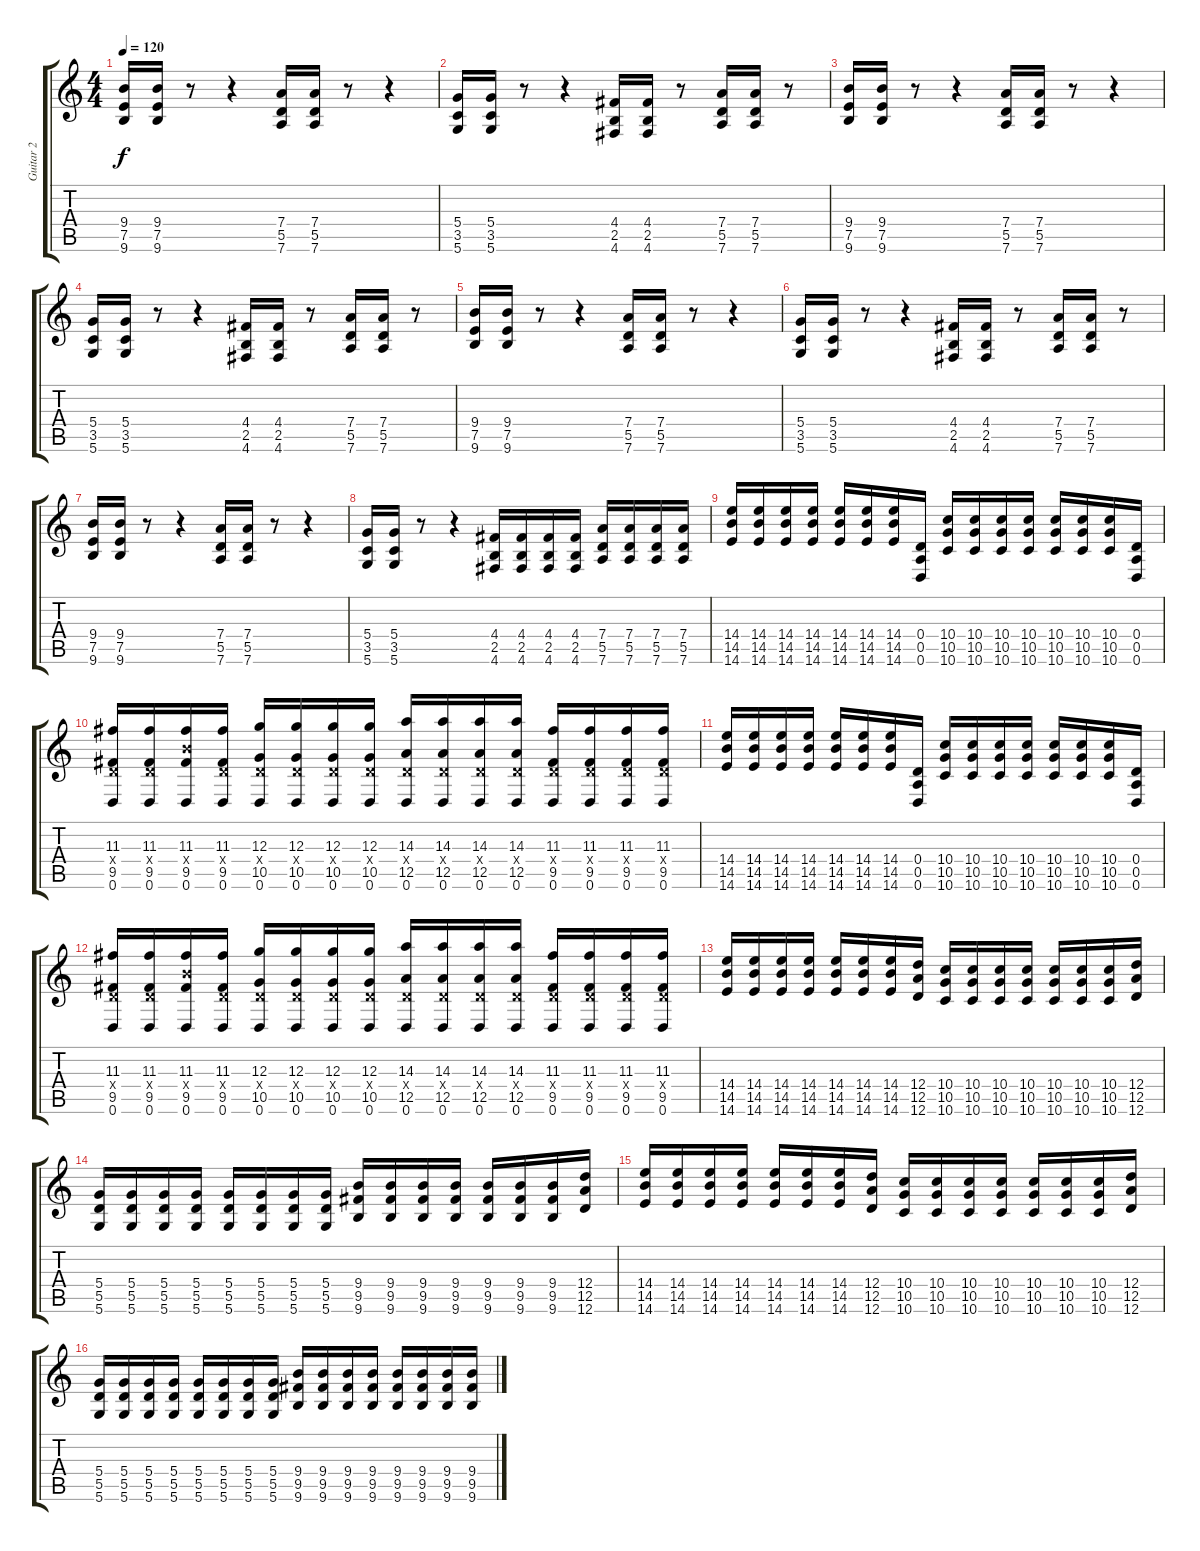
\track ("Guitar 2" "Guitar 2") {instrument distortionguitar}
\staff {score tabs}
\tuning (E4 B3 G3 D3 A2 D2) {hide}
\ts (4 4)
\tempo 120
\clef g2
\ks c
(9.4 7.5 9.6).16{dy f} (9.4 7.5 9.6).16 r.8 r.4 (7.4 5.5 7.6).16 (7.4 5.5 7.6).16 r.8 r.4 |
(5.4 3.5 5.6).16 (5.4 3.5 5.6).16 r.8 r.4 (4.4 2.5 4.6).16 (4.4 2.5 4.6).16 r.8 (7.4 5.5 7.6).16 (7.4 5.5 7.6).16 r.8 |
(9.4 7.5 9.6).16 (9.4 7.5 9.6).16 r.8 r.4 (7.4 5.5 7.6).16 (7.4 5.5 7.6).16 r.8 r.4 |
(5.4 3.5 5.6).16 (5.4 3.5 5.6).16 r.8 r.4 (4.4 2.5 4.6).16 (4.4 2.5 4.6).16 r.8 (7.4 5.5 7.6).16 (7.4 5.5 7.6).16 r.8 |
(9.4 7.5 9.6).16 (9.4 7.5 9.6).16 r.8 r.4 (7.4 5.5 7.6).16 (7.4 5.5 7.6).16 r.8 r.4 |
(5.4 3.5 5.6).16 (5.4 3.5 5.6).16 r.8 r.4 (4.4 2.5 4.6).16 (4.4 2.5 4.6).16 r.8 (7.4 5.5 7.6).16 (7.4 5.5 7.6).16 r.8 |
(9.4 7.5 9.6).16 (9.4 7.5 9.6).16 r.8 r.4 (7.4 5.5 7.6).16 (7.4 5.5 7.6).16 r.8 r.4 |
(5.4 3.5 5.6).16 (5.4 3.5 5.6).16 r.8 r.4 (4.4 2.5 4.6).16 (4.4 2.5 4.6).16 (4.4 2.5 4.6).16 (4.4 2.5 4.6).16 (7.4 5.5 7.6).16 (7.4 5.5 7.6).16 (7.4 5.5 7.6).16 (7.4 5.5 7.6).16 |
(14.4 14.5 14.6).16 (14.4 14.5 14.6).16 (14.4 14.5 14.6).16 (14.4 14.5 14.6).16 (14.4 14.5 14.6).16 (14.4 14.5 14.6).16 (14.4 14.5 14.6).16 (0.4 0.5 0.6).16 (10.4 10.5 10.6).16 (10.4 10.5 10.6).16 (10.4 10.5 10.6).16 (10.4 10.5 10.6).16 (10.4 10.5 10.6).16 (10.4 10.5 10.6).16 (10.4 10.5 10.6).16 (0.4 0.5 0.6).16 |
(11.3 0.4{x} 9.5 0.6).16 (11.3 0.4{x} 9.5 0.6).16 (11.3 9.4{x} 9.5 0.6).16 (11.3 0.4{x} 9.5 0.6).16 (12.3 0.4{x} 10.5 0.6).16 (12.3 0.4{x} 10.5 0.6).16 (12.3 0.4{x} 10.5 0.6).16 (12.3 0.4{x} 10.5 0.6).16 (14.3 0.4{x} 12.5 0.6).16 (14.3 0.4{x} 12.5 0.6).16 (14.3 0.4{x} 12.5 0.6).16 (14.3 0.4{x} 12.5 0.6).16 (11.3 0.4{x} 9.5 0.6).16 (11.3 0.4{x} 9.5 0.6).16 (11.3 0.4{x} 9.5 0.6).16 (11.3 0.4{x} 9.5 0.6).16 |
(14.4 14.5 14.6).16 (14.4 14.5 14.6).16 (14.4 14.5 14.6).16 (14.4 14.5 14.6).16 (14.4 14.5 14.6).16 (14.4 14.5 14.6).16 (14.4 14.5 14.6).16 (0.4 0.5 0.6).16 (10.4 10.5 10.6).16 (10.4 10.5 10.6).16 (10.4 10.5 10.6).16 (10.4 10.5 10.6).16 (10.4 10.5 10.6).16 (10.4 10.5 10.6).16 (10.4 10.5 10.6).16 (0.4 0.5 0.6).16 |
(11.3 0.4{x} 9.5 0.6).16 (11.3 0.4{x} 9.5 0.6).16 (11.3 9.4{x} 9.5 0.6).16 (11.3 0.4{x} 9.5 0.6).16 (12.3 0.4{x} 10.5 0.6).16 (12.3 0.4{x} 10.5 0.6).16 (12.3 0.4{x} 10.5 0.6).16 (12.3 0.4{x} 10.5 0.6).16 (14.3 0.4{x} 12.5 0.6).16 (14.3 0.4{x} 12.5 0.6).16 (14.3 0.4{x} 12.5 0.6).16 (14.3 0.4{x} 12.5 0.6).16 (11.3 0.4{x} 9.5 0.6).16 (11.3 0.4{x} 9.5 0.6).16 (11.3 0.4{x} 9.5 0.6).16 (11.3 0.4{x} 9.5 0.6).16 |
(14.4 14.5 14.6).16 (14.4 14.5 14.6).16 (14.4 14.5 14.6).16 (14.4 14.5 14.6).16 (14.4 14.5 14.6).16 (14.4 14.5 14.6).16 (14.4 14.5 14.6).16 (12.4 12.5 12.6).16 (10.4 10.5 10.6).16 (10.4 10.5 10.6).16 (10.4 10.5 10.6).16 (10.4 10.5 10.6).16 (10.4 10.5 10.6).16 (10.4 10.5 10.6).16 (10.4 10.5 10.6).16 (12.4 12.5 12.6).16 |
(5.4 5.5 5.6).16 (5.4 5.5 5.6).16 (5.4 5.5 5.6).16 (5.4 5.5 5.6).16 (5.4 5.5 5.6).16 (5.4 5.5 5.6).16 (5.4 5.5 5.6).16 (5.4 5.5 5.6).16 (9.4 9.5 9.6).16 (9.4 9.5 9.6).16 (9.4 9.5 9.6).16 (9.4 9.5 9.6).16 (9.4 9.5 9.6).16 (9.4 9.5 9.6).16 (9.4 9.5 9.6).16 (12.4 12.5 12.6).16 |
(14.4 14.5 14.6).16 (14.4 14.5 14.6).16 (14.4 14.5 14.6).16 (14.4 14.5 14.6).16 (14.4 14.5 14.6).16 (14.4 14.5 14.6).16 (14.4 14.5 14.6).16 (12.4 12.5 12.6).16 (10.4 10.5 10.6).16 (10.4 10.5 10.6).16 (10.4 10.5 10.6).16 (10.4 10.5 10.6).16 (10.4 10.5 10.6).16 (10.4 10.5 10.6).16 (10.4 10.5 10.6).16 (12.4 12.5 12.6).16 |
(5.4 5.5 5.6).16 (5.4 5.5 5.6).16 (5.4 5.5 5.6).16 (5.4 5.5 5.6).16 (5.4 5.5 5.6).16 (5.4 5.5 5.6).16 (5.4 5.5 5.6).16 (5.4 5.5 5.6).16 (9.4 9.5 9.6).16 (9.4 9.5 9.6).16 (9.4 9.5 9.6).16 (9.4 9.5 9.6).16 (9.4 9.5 9.6).16 (9.4 9.5 9.6).16 (9.4 9.5 9.6).16 (9.4 9.5 9.6).16
